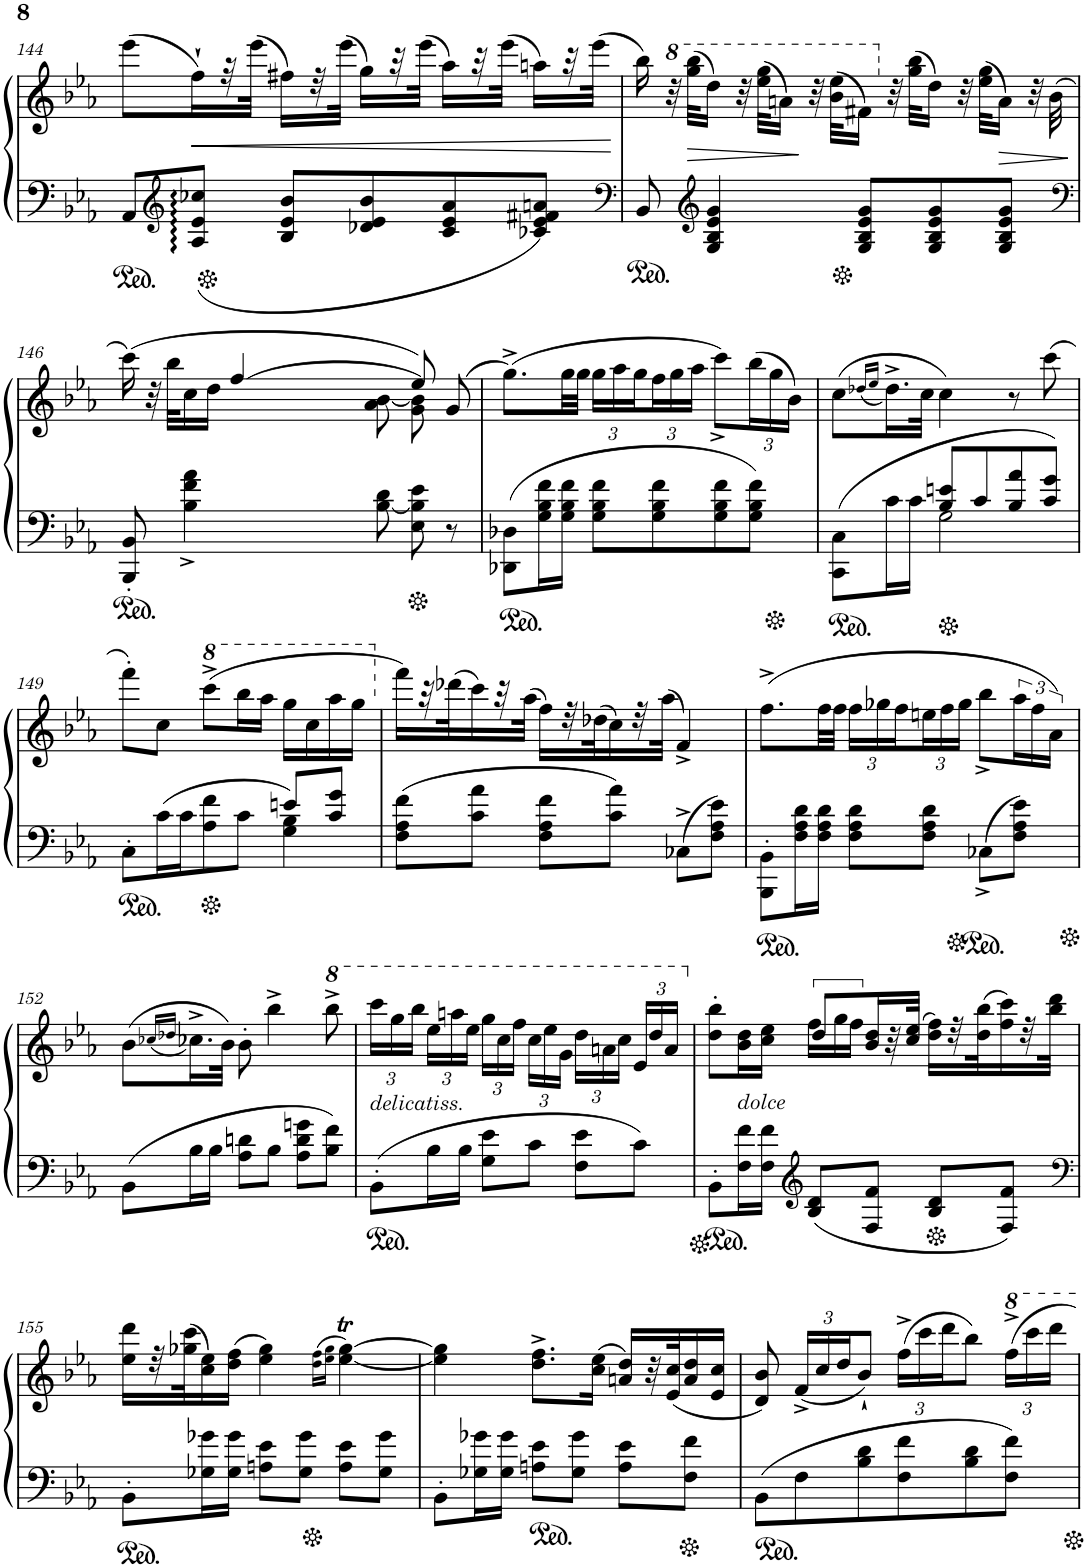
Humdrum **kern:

**kern	**kern	**dynam
*part1	*part1	*part1
*staff2	*staff1	*staff1/2
*I"Piano	*	*
*I'Pno.	*	*
!!LO:PB:g=z
*clefF4	*clefG2	*
*k[b-e-a-]	*k[b-e-a-]	*
*M3/4	*M3/4	*
=144	=144	=144
8AA-/L	(8eee-\L	.
*clefG2	*	*
!	!	!LO:HP:b
8A-/ 8e-/ 8cc-X/J	16ff`\L)	<
.	32r	.
.	(32eee-\JJJ	.
8B-/ 8e-/ 8b-/L	16ff#X\LL)	.
.	32r	.
.	(32eee-\JJJ	.
8d-X/ 8e-/ 8b-/	16gg\LL)	.
.	32r	.
.	(32eee-\JJJ	.
8c/ 8e-/ 8a-/	16aa-\LL)	.
.	32r	.
.	(32eee-\JJJ	.
8c-X/ 8e-/ 8f#X/ 8an/J	16aan\LL)	.
.	32r	.
.	(32eee-\JJJ	.
=145	=145	=145
*clefF4	*	*
8BB-/	16bb-\)	.
*	*8va	*
.	32r	.
!	!	!LO:HP:b
.	(32ggg\ 32bbb-\KLL	>
*clefG2	*	*
4G/ 4B-/ 4e-/ 4g/	16ddd\JJ)	.
.	32r	.
.	(32eee-\ 32ggg\KLL	.
.	16aan\JJ)	.
.	32r	[
.	(32bb-\ 32eee-\KLL	.
8G/ 8B-/ 8e-/ 8g/L	16ff#X\JJ)	.
*	*X8va	*
.	32r	.
.	(32gg\ 32bb-\KLL	.
8G/ 8B-/ 8e-/ 8g/	16dd\JJ)	.
.	32r	.
.	(32ee-\ 32gg\KLL	.
8G/ 8B-/ 8e-/ 8g/J	16a\JJ)	.
.	32r	.
.	(32b-\	.
.	.	]
!!LO:LB:g=z
=146	=146	=146
*clefF4	*	*
*	*^	*
8BBB-/' 8BB-/'	(16ccc\)	4.ryy	.
.	32r	.	.
.	32bb-\KLL	.	.
4B-\^< 4f\^< 4a-\^<	16cc\	.	.
.	16dd\JJ	.	.
.	(4ff/	.	.
[8B-\ 8d\	.	8a-\ [8b-\	.
8E-\ 8B-\] 8e-\	8ee-/))	8g\ 8b-\]	.
8r	8ryy	(>8g/	.
*	*v	*v	*
=147	=147	=147
8DD-X\ 8D-X\L	(8.gg^\L)	.
16G\ 16B-\ 16f\L	.	.
16G\ 16B-\ 16f\JJ	32gg\LL	.
.	32gg\JJJ	.
*	*Xbrackettup	*
8G\ 8B-\ 8f\L	24gg\LL	.
.	24aa-\	.
.	24gg\	.
8G\ 8B-\ 8f\	24ff\	.
.	24gg\	.
.	24aa-\JJ	.
8G\ 8B-\ 8f\	8ccc^<\L)	.
8G\ 8B-\ 8f\J	(24bb-\L	.
.	24gg\	.
.	24b-\JJ)	.
=148	=148	=148
*^	*	*
8CC\ 8C\L	4ryy	(8cc\L	.
.	.	(16qdd-X/LL	.
.	.	16qee-/JJ	.
16c\L	.	16.dd-^\L)	.
16c\JJ	.	.	.
.	.	32cc\JJk	.
8B-/ 8en/L	2G\	4cc\)	.
8c/	.	.	.
8B-/ 8a-/	.	8r	.
8c/ 8g/J	.	(8ccc\	.
!!LO:LB:g=z
=149	=149	=149	=149
8C'\L	2ryy	8fff'\L)	.
16c\L	.	8cc\J	.
16c\J	.	.	.
*	*	*8va	*
8A-\ 8f\	.	(8cccc^\L	.
8c\J	.	16bbb-\L	.
.	.	16aaa-\JJ	.
8en/L	4G\ 4B-\	16ggg\LL	.
.	.	16ccc\	.
8c/ 8g/J	.	16aaa-\	.
.	.	16ggg\JJ	.
*v	*v	*	*
=150	=150	=150
*	*X8va	*
8F\ 8A-\ 8f\L	16fff\LL)	.
.	32r	.
.	(32ddd-X\J	.
8c\ 8a-\J	16ccc\)	.
.	32r	.
.	(32aa-\JJJ	.
8F\ 8A-\ 8f\L	16ff\LL)	.
.	32r	.
.	(32dd-X\J	.
8c\ 8a-\J	16cc\)	.
.	32r	.
.	(32aa-\JJJ	.
8C-X^\L	4f^/)	.
8F\ 8A-\ 8e-\J	.	.
=151	=151	=151
8BBB-\' 8BB-\'L	(8.ff^\L	.
16F\ 16A-\ 16d\L	.	.
16F\ 16A-\ 16d\JJ	32ff\LL	.
.	32ff\JJJ	.
8F\ 8A-\ 8d\L	24ff\LL	.
.	24gg-X\	.
.	24ff\	.
8F\ 8A-\ 8d\J	24een\	.
.	24ff\	.
.	24gg-\JJ	.
8C-X^<\L	8bb-^<\L	.
*	*brackettup	*
8F\ 8A-\ 8e-\J	24aa-\L	.
.	24ff\	.
.	24a-\JJ)	.
!!LO:LB:g=z
=152	=152	=152
8BB-\L	(8b-\L	.
.	(16qcc-X/LL	.
.	16qdd-X/JJ	.
16B-\L	16.cc-X^\L)	.
16B-\JJ	.	.
.	32b-\JJk)	.
8A-\ 8dn\L	8b-'\	.
8B-\J	4bb-^\	.
8A-\ 8d\ 8gn\L	.	.
*	*8va	*
8B-\ 8f\J	8bbb-^\	.
=153	=153	=153
*	*Xbrackettup	*
!	!LO:TX:b:i:t=delicatiss.	!
8BB-'\L	24cccc\LL	.
.	24ggg\	.
.	24bbb-\JJ	.
16B-\L	24eee-\LL	.
.	24aaan\	.
16B-\JJ	.	.
.	24eee-\JJ	.
8G\ 8e-\L	24ggg\LL	.
.	24ccc\	.
.	24fff\JJ	.
8c\J	24ccc\LL	.
.	24eee-\	.
.	24gg\JJ	.
8F\ 8e-\L	24ddd\LL	.
.	24aan\	.
.	24ccc\JJ	.
8c\J	24ee-/LL	.
.	24ddd/	.
.	24aa/JJ	.
=154	=154	=154
*	*X8va	*
*	*^	*
8BB-'\L	4ryy	8dd\'> 8bb-\'>L	.
!	!	!LO:TX:b:i:t=dolce	!
16F\ 16f\L	.	16b-\ 16dd\L	.
16F\ 16f\JJ	.	16cc\ 16ee-\JJ	.
*clefG2	*	*	*
*	*	*Xtuplet	*
8B-/ 8d/L	8dd/L	24ff\LL	.
.	.	24gg\	.
.	.	24ff\JJ	.
8F/ 8f/J	16b-/ 16dd/L	4.ryy	.
.	32r	.	.
.	(>32cc/ 32ee-/JJJ	.	.
8B-/ 8d/L	16dd\ 16ff\LL)	.	.
.	32r	.	.
.	(>32dd\ 32bb-\J	.	.
8F/ 8f/J	16ff\ 16ccc\)	.	.
.	32r	.	.
.	32bb-\ 32ddd\JJJ	.	.
*	*v	*v	*
!!LO:LB:g=z
=155	=155	=155
*clefF4	*	*
8BB-'\L	16ee-\ 16ddd\LL	.
.	32r	.
.	(32gg-X\ 32ccc\J	.
16G-X\ 16g-X\L	16cc\ 16ee-\)	.
16G-\ 16g-\JJ	(16dd\ 16ff\JJ	.
8An\ 8e-\L	4ee-\ 4gg-\)	.
8G-\ 8g-\J	.	.
.	(>16qdd\ 16qff\LL	.
.	16qee-\ 16qgg-\JJ	.
8A\ 8e-\L	[4ee-\T [4gg-\T)	.
8G-\ 8g-\J	.	.
=156	=156	=156
8BB-'\L	4ee-\] 4gg-\]	.
16G-X\ 16g-X\L	.	.
16G-\ 16g-\JJ	.	.
8An\ 8e-\L	8.dd\^ 8.ff\^L	.
8G-\ 8g-\J	.	.
.	(16cc\ 16ee-\Jk	.
8A\ 8e-\L	16an/ 16dd/LL)	.
.	32r	.
.	(32e-/ 32cc/J	.
8F\ 8f\J	16a/ 16dd/	.
.	16e-/ 16cc/JJ	.
=157	=157	=157
8BB-\L	8d/ 8b-/)	.
*	*tuplet	*
8F\	(24f^/LL	.
.	24cc/	.
.	24dd/J	.
8B-\ 8d\	8b-`/J)	.
8F\ 8f\	(24ff^\LL	.
.	24ccc\	.
.	24ddd\J	.
8B-\ 8d\	8bb-\J)	.
8F\ 8f\J	24fff^\LL	.
.	24cccc\	.
.	24dddd\JJ	.
=	=	=
*-	*-	*-
